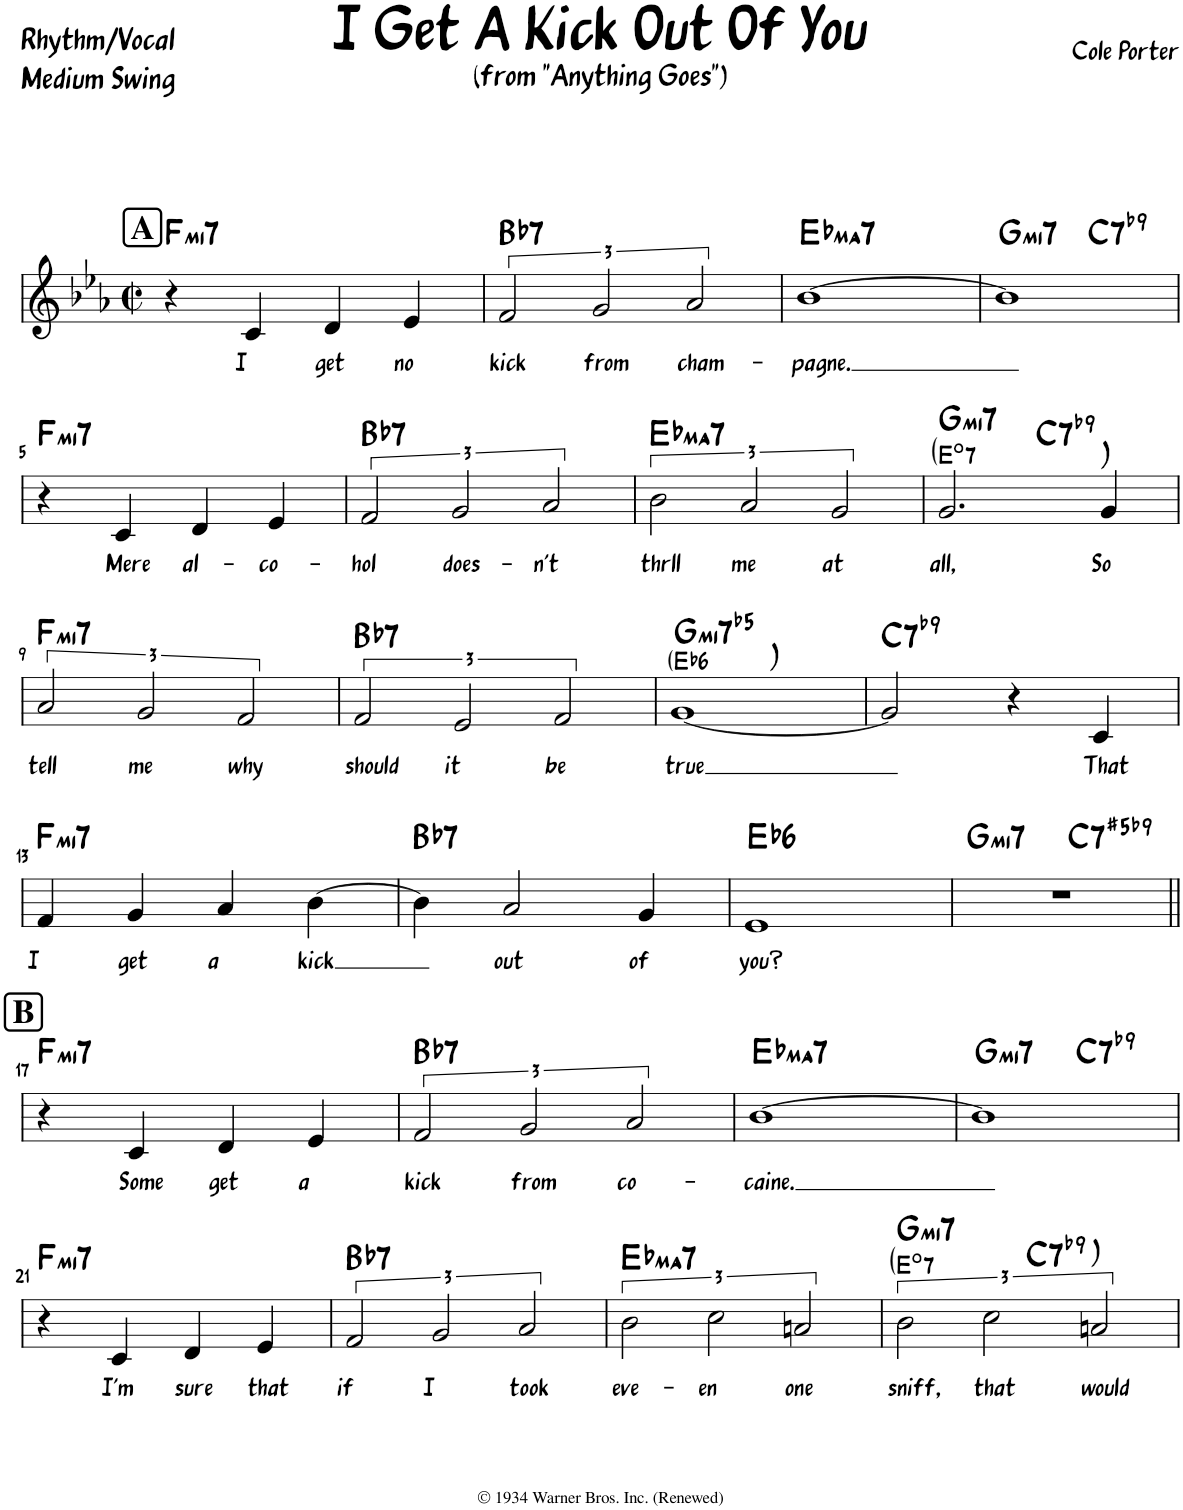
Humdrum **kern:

**kern	**text	**harte
*part1	*part1	*part1
*staff1	*staff1	*
*I"Piano	*	*
*I'Pno	*	*
*clefG2	*	*
*k[b-e-a-]	*	*
*M2/2	*	*
*met(c|)	*	*
!!LO:REH:place=s1:a:B:cj:fs=14:t=A
=1	=1	=1
!	!	!LO:H:kt=mi7
4r	.	F:min7
!	!LO:LY:b	!
4c/	I	.
!	!LO:LY:b	!
4d/	get	.
!	!LO:LY:b	!
4e-/	no	.
=2	=2	=2
!	!LO:LY:b	!LO:H:kt=7
3f/	kick	Bb:7
!	!LO:LY:b	!
3g/	from	.
!	!LO:LY:b	!
3a-/	cham-	.
=3	=3	=3
!	!LO:LY:b	!LO:H:kt=ma7
[1b-	-pagne.	Eb:maj7
=4	=4	=4
!	!	!LO:H:kt=mi7
*^	*	*
1b-]	2ryy	.	G:min7
!	!	!	!LO:H:kt=7
.	2ryy	.	C:7(b9)
!!LO:LB:g=z	!!
=5	=5	=5	=5
!	!	!	!LO:H:kt=mi7
*v	*v	*	*
4r	.	F:min7
!	!LO:LY:b	!
4c/	Mere	.
!	!LO:LY:b	!
4d/	al-	.
!	!LO:LY:b	!
4e-/	-co-	.
=6	=6	=6
!	!LO:LY:b	!LO:H:kt=7
3f/	-hol	Bb:7
!	!LO:LY:b	!
3g/	does-	.
!	!LO:LY:b	!
3a-/	-n't	.
=7	=7	=7
!	!LO:LY:b	!LO:H:kt=ma7
3b-\	thrll	Eb:maj7
!	!LO:LY:b	!
3a-/	me	.
!	!LO:LY:b	!
3g/	at	.
=8	=8	=8
!	!LO:LY:b	!LO:H:n=1:kt=7
!	!	!LO:H:n=2:kt=mi7
*^	*	*
2.g/	2ryy	all,	E:dim7 G:min7
!	!	!	!LO:H:kt=7
.	2ryy	.	C:7(b9)
!	!	!LO:LY:b	!LO:H:kt=N.C.
4g/	.	So	N
!!LO:LB:g=z	!!
=9	=9	=9	=9
!	!	!LO:LY:b	!LO:H:kt=mi7
*v	*v	*	*
3a-/	tell	F:min7
!	!LO:LY:b	!
3g/	me	.
!	!LO:LY:b	!
3f/	why	.
=10	=10	=10
!	!LO:LY:b	!LO:H:kt=7
3f/	should	Bb:7
!	!LO:LY:b	!
3e-/	it	.
!	!LO:LY:b	!
3f/	be	.
=11	=11	=11
!	!LO:LY:b	!LO:H:n=1:kt=6
!	!	!LO:H:n=2:kt=mi7b5
!	!	!LO:H:n=3:kt=N.C.
[1g	true	Eb:maj6 G:hdim7 N
=12	=12	=12
!	!	!LO:H:kt=7
2g/]	.	C:7(b9)
4r	.	.
!	!LO:LY:b	!
4c/	That	.
!!LO:LB:g=z
=13	=13	=13
!	!LO:LY:b	!LO:H:kt=mi7
4f/	I	F:min7
!	!LO:LY:b	!
4g/	get	.
!	!LO:LY:b	!
4a-/	a	.
!	!LO:LY:b	!
[4b-\	kick	.
=14	=14	=14
!	!	!LO:H:kt=7
4b-\]	.	Bb:7
!	!LO:LY:b	!
2a-/	out	.
!	!LO:LY:b	!
4g/	of	.
=15	=15	=15
!	!LO:LY:b	!LO:H:kt=6
1e-	you?	Eb:maj6
=16	=16	=16
!	!	!LO:H:kt=mi7
*^	*	*
1r	2ryy	.	G:min7
!	!	!	!LO:H:kt=7
.	2ryy	.	C:(3,#5,b7,b9)
!!LO:LB:g=z	!!
!!LO:REH:place=s1:a:B:cj:fs=14:t=B	!!
=17||	=17||	=17||	=17||
!	!	!	!LO:H:kt=mi7
*v	*v	*	*
4r	.	F:min7
!	!LO:LY:b	!
4c/	Some	.
!	!LO:LY:b	!
4d/	get	.
!	!LO:LY:b	!
4e-/	a	.
=18	=18	=18
!	!LO:LY:b	!LO:H:kt=7
3f/	kick	Bb:7
!	!LO:LY:b	!
3g/	from	.
!	!LO:LY:b	!
3a-/	co-	.
=19	=19	=19
!	!LO:LY:b	!LO:H:kt=ma7
[1b-	-caine.	Eb:maj7
=20	=20	=20
!	!	!LO:H:kt=mi7
*^	*	*
1b-]	2ryy	.	G:min7
!	!	!	!LO:H:kt=7
.	2ryy	.	C:7(b9)
!!LO:LB:g=z	!!
=21	=21	=21	=21
!	!	!	!LO:H:kt=mi7
*v	*v	*	*
4r	.	F:min7
!	!LO:LY:b	!
4c/	I'm	.
!	!LO:LY:b	!
4d/	sure	.
!	!LO:LY:b	!
4e-/	that	.
=22	=22	=22
!	!LO:LY:b	!LO:H:kt=7
3f/	if	Bb:7
!	!LO:LY:b	!
3g/	I	.
!	!LO:LY:b	!
3a-/	took	.
=23	=23	=23
!	!LO:LY:b	!LO:H:kt=ma7
3b-\	eve-	Eb:maj7
!	!LO:LY:b	!
3cc\	-en	.
!	!LO:LY:b	!
3an/	one	.
=24	=24	=24
!	!LO:LY:b	!LO:H:n=1:kt=7
!	!	!LO:H:n=2:kt=mi7
*^	*	*
3b-\	2ryy	sniff,	E:dim7 G:min7
!	!	!LO:LY:b	!
3cc\	.	that	.
!	!	!	!LO:H:kt=7
.	2ryy	.	C:7(b9)
!	!	!LO:LY:b	!LO:H:kt=N.C.
3an/	.	would	N
*v	*v	*	*
=	=	=
*-	*-	*-
